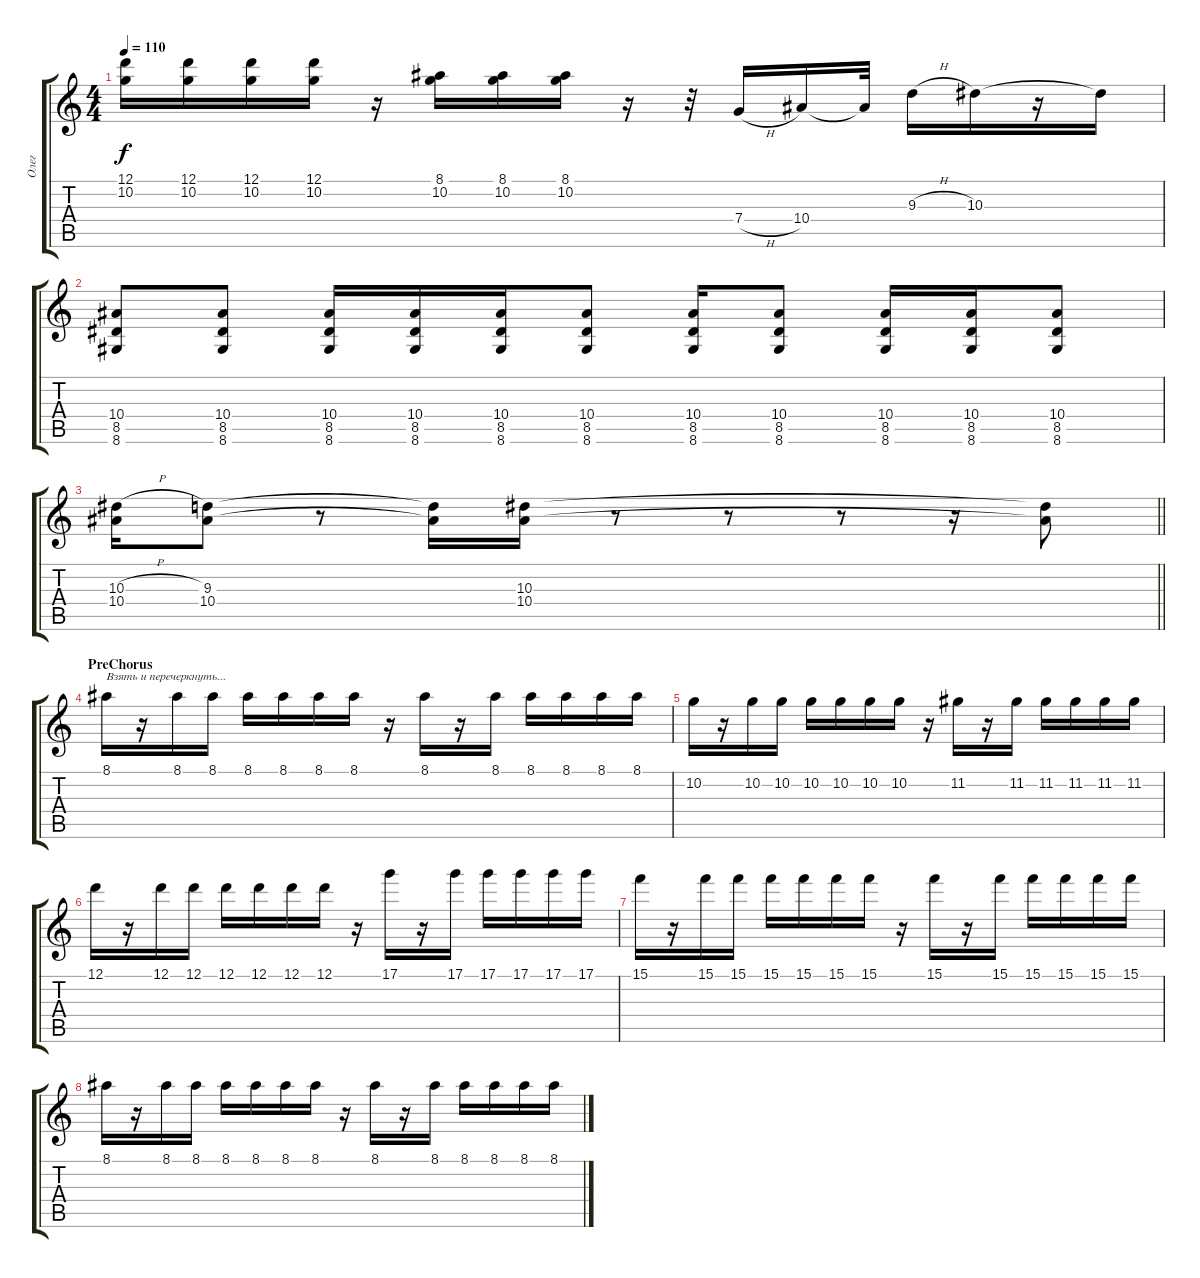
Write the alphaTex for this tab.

\track ("Олег" "Олег") {instrument distortionguitar}
\staff {score tabs}
\tuning (D4 A3 F3 C3 G2 C2) {hide}
\ts (4 4)
\tempo 110
\clef g2
\ks c
(12.1 10.2).16{dy f} (12.1 10.2).16 (12.1 10.2).16 (12.1 10.2).16 r.16 (8.1 10.2).16 (8.1 10.2).16 (8.1 10.2).16 r.16 r.32 7.4{h}.16 10.4.16 10.4{t}.32 9.3{h}.16 10.3.16 r.16 10.3{t}.16 |
(10.4 8.5 8.6).8 (10.4 8.5 8.6).8 (10.4 8.5 8.6).16 (10.4 8.5 8.6).16 (10.4 8.5 8.6).16 (10.4 8.5 8.6).8 (10.4 8.5 8.6).16 (10.4 8.5 8.6).8 (10.4 8.5 8.6).16 (10.4 8.5 8.6).16 (10.4 8.5 8.6).8 |
\barLineRight lightlight
(10.3{h} 10.4).16 (9.3 10.4).8 r.8 (9.3{t} 10.4{t}).16 (10.3 10.4).16 r.8 r.8 r.8 r.16 (10.3{t} 10.4{t}).8 |
\section ("" "PreChorus")
8.1.16{txt "Взять и перечеркнуть..."} r.16 8.1.16 8.1.16 8.1.16 8.1.16 8.1.16 8.1.16 r.16 8.1.16 r.16 8.1.16 8.1.16 8.1.16 8.1.16 8.1.16 |
10.2.16 r.16 10.2.16 10.2.16 10.2.16 10.2.16 10.2.16 10.2.16 r.16 11.2.16 r.16 11.2.16 11.2.16 11.2.16 11.2.16 11.2.16 |
12.1.16 r.16 12.1.16 12.1.16 12.1.16 12.1.16 12.1.16 12.1.16 r.16 17.1.16 r.16 17.1.16 17.1.16 17.1.16 17.1.16 17.1.16 |
15.1.16 r.16 15.1.16 15.1.16 15.1.16 15.1.16 15.1.16 15.1.16 r.16 15.1.16 r.16 15.1.16 15.1.16 15.1.16 15.1.16 15.1.16 |
8.1.16 r.16 8.1.16 8.1.16 8.1.16 8.1.16 8.1.16 8.1.16 r.16 8.1.16 r.16 8.1.16 8.1.16 8.1.16 8.1.16 8.1.16
